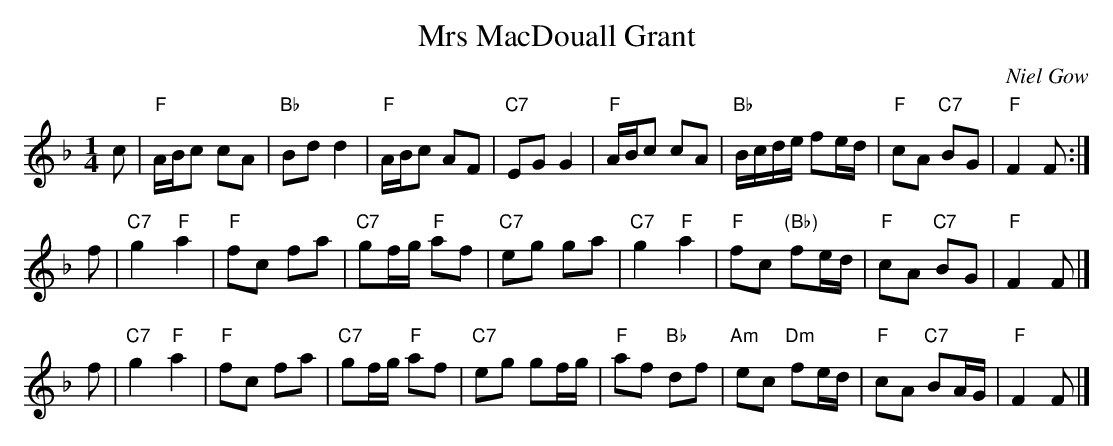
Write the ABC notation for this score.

X:1
T: Mrs MacDouall Grant
C: Niel Gow
M: 1/4
L: 1/16
K: F
c2 \
| "F"ABc2 c2A2 | "Bb"B2d2 d4 | "F"ABc2 A2F2 | "C7"E2G2 G4 \
| "F"ABc2 c2A2 | "Bb"Bcde f2ed | "F"c2A2 "C7"B2G2 | "F"F4 F2 :|
f2 \
| "C7"g4 "F"a4 | "F"f2c2 f2a2 | "C7"g2fg "F"a2f2 | "C7"e2g2 g2a2 \
| "C7"g4 "F"a4 | "F"f2c2 "(Bb)"f2ed | "F"c2A2 "C7"B2G2 | "F"F4 F2 |]
f2 \
| "C7"g4 "F"a4 | "F"f2c2 f2a2 | "C7"g2fg "F"a2f2 | "C7"e2g2 g2fg \
| "F"a2f2 "Bb"d2f2 | "Am"e2c2 "Dm"f2ed | "F"c2A2 "C7"B2AG | "F"F4 F2 |]
